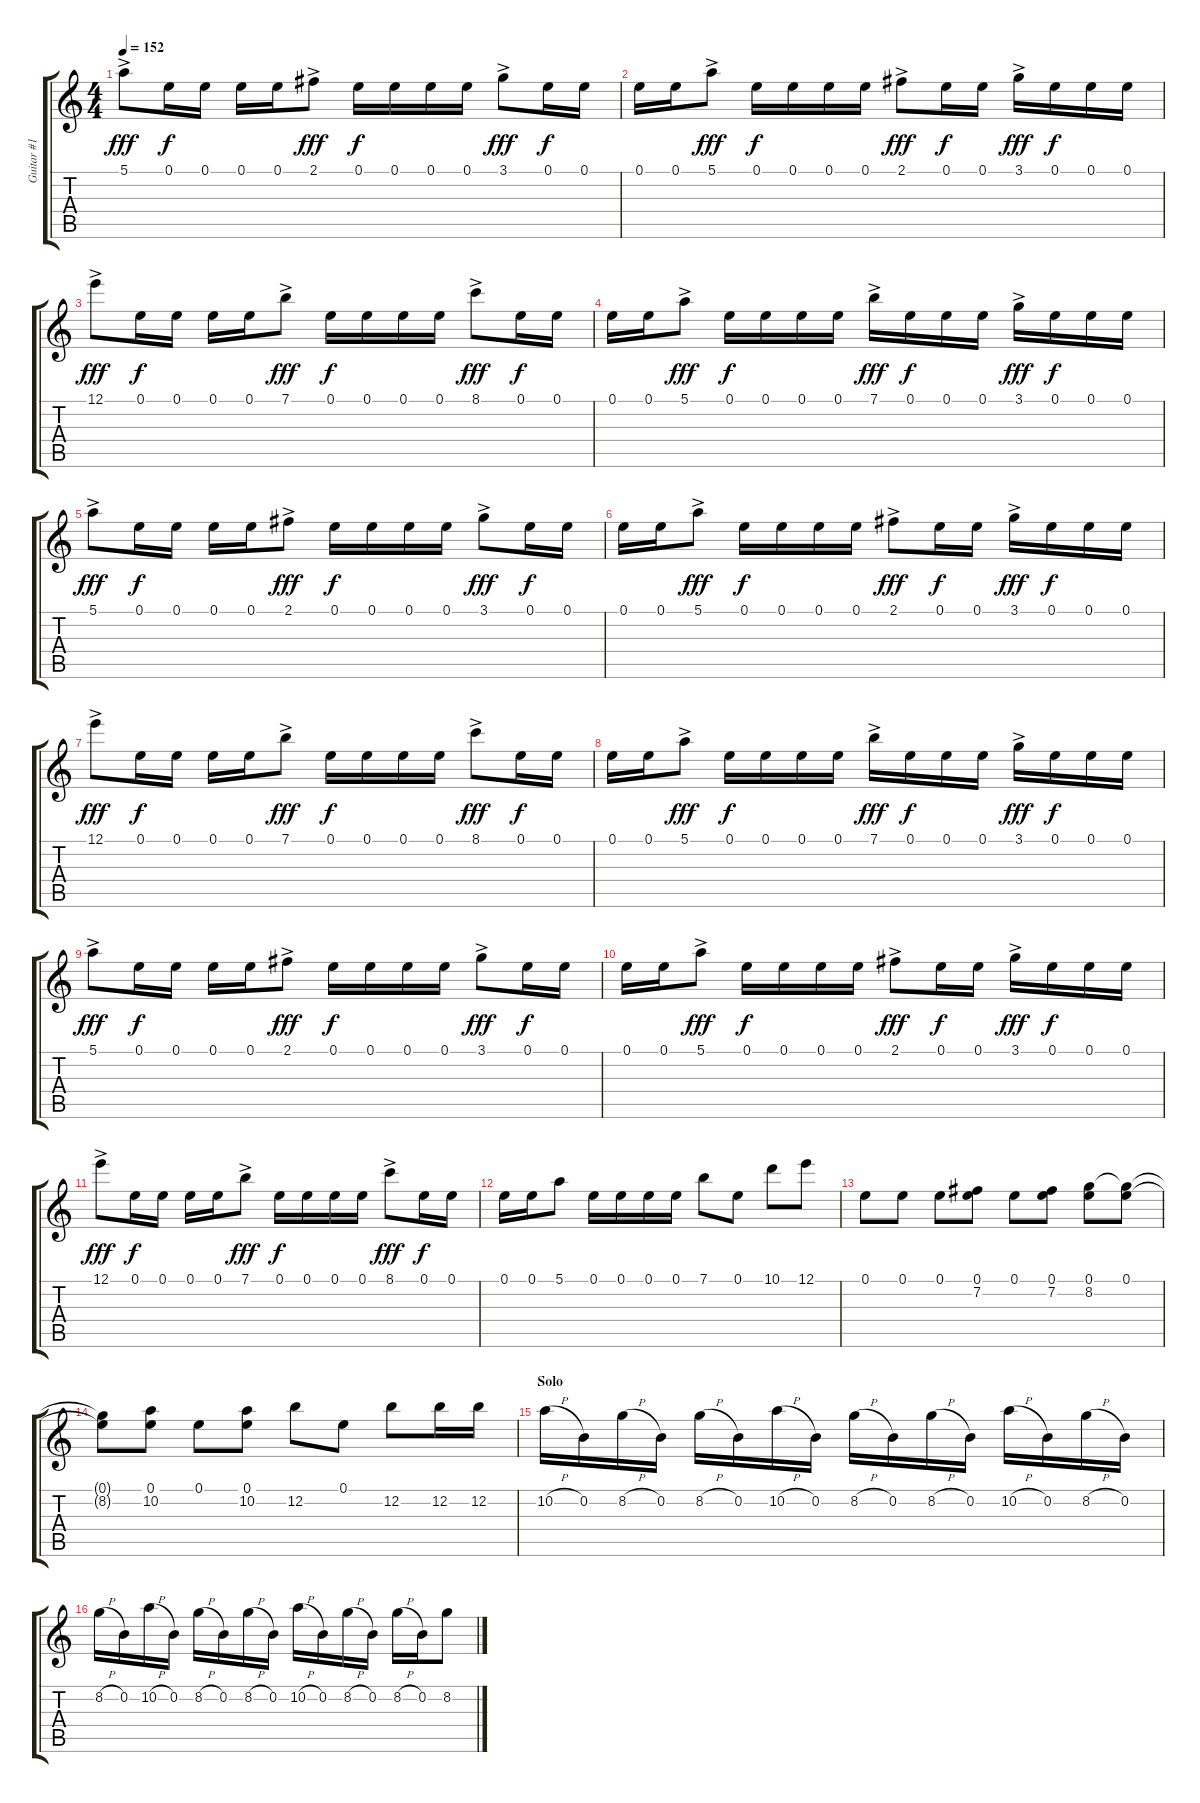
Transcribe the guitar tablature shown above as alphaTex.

\track ("Guitar #1 - Lead" "Guitar #1 ") {instrument overdrivenguitar}
\staff {score tabs}
\tuning (E4 B3 G3 D3 A2 E2) {hide}
\ts (4 4)
\tempo 152
\clef g2
\ks c
5.1{ac}.8{dy fff} 0.1.16{dy f} 0.1.16 0.1.16 0.1.16 2.1{ac}.8{dy fff} 0.1.16{dy f} 0.1.16 0.1.16 0.1.16 3.1{ac}.8{dy fff} 0.1.16{dy f} 0.1.16 |
0.1.16 0.1.16 5.1{ac}.8{dy fff} 0.1.16{dy f} 0.1.16 0.1.16 0.1.16 2.1{ac}.8{dy fff} 0.1.16{dy f} 0.1.16 3.1{ac}.16{dy fff} 0.1.16{dy f} 0.1.16 0.1.16 |
12.1{ac}.8{dy fff} 0.1.16{dy f} 0.1.16 0.1.16 0.1.16 7.1{ac}.8{dy fff} 0.1.16{dy f} 0.1.16 0.1.16 0.1.16 8.1{ac}.8{dy fff} 0.1.16{dy f} 0.1.16 |
0.1.16 0.1.16 5.1{ac}.8{dy fff} 0.1.16{dy f} 0.1.16 0.1.16 0.1.16 7.1{ac}.16{dy fff} 0.1.16{dy f} 0.1.16 0.1.16 3.1{ac}.16{dy fff} 0.1.16{dy f} 0.1.16 0.1.16 |
5.1{ac}.8{dy fff} 0.1.16{dy f} 0.1.16 0.1.16 0.1.16 2.1{ac}.8{dy fff} 0.1.16{dy f} 0.1.16 0.1.16 0.1.16 3.1{ac}.8{dy fff} 0.1.16{dy f} 0.1.16 |
0.1.16 0.1.16 5.1{ac}.8{dy fff} 0.1.16{dy f} 0.1.16 0.1.16 0.1.16 2.1{ac}.8{dy fff} 0.1.16{dy f} 0.1.16 3.1{ac}.16{dy fff} 0.1.16{dy f} 0.1.16 0.1.16 |
12.1{ac}.8{dy fff} 0.1.16{dy f} 0.1.16 0.1.16 0.1.16 7.1{ac}.8{dy fff} 0.1.16{dy f} 0.1.16 0.1.16 0.1.16 8.1{ac}.8{dy fff} 0.1.16{dy f} 0.1.16 |
0.1.16 0.1.16 5.1{ac}.8{dy fff} 0.1.16{dy f} 0.1.16 0.1.16 0.1.16 7.1{ac}.16{dy fff} 0.1.16{dy f} 0.1.16 0.1.16 3.1{ac}.16{dy fff} 0.1.16{dy f} 0.1.16 0.1.16 |
5.1{ac}.8{dy fff} 0.1.16{dy f} 0.1.16 0.1.16 0.1.16 2.1{ac}.8{dy fff} 0.1.16{dy f} 0.1.16 0.1.16 0.1.16 3.1{ac}.8{dy fff} 0.1.16{dy f} 0.1.16 |
0.1.16 0.1.16 5.1{ac}.8{dy fff} 0.1.16{dy f} 0.1.16 0.1.16 0.1.16 2.1{ac}.8{dy fff} 0.1.16{dy f} 0.1.16 3.1{ac}.16{dy fff} 0.1.16{dy f} 0.1.16 0.1.16 |
12.1{ac}.8{dy fff} 0.1.16{dy f} 0.1.16 0.1.16 0.1.16 7.1{ac}.8{dy fff} 0.1.16{dy f} 0.1.16 0.1.16 0.1.16 8.1{ac}.8{dy fff} 0.1.16{dy f} 0.1.16 |
0.1.16 0.1.16 5.1.8 0.1.16 0.1.16 0.1.16 0.1.16 7.1.8 0.1.8 10.1.8 12.1.8 |
0.1.8 0.1.8 0.1.8 (0.1 7.2).8 0.1.8 (0.1 7.2).8 (0.1 8.2).8 (0.1 8.2{t}).8 |
(0.1{t} 8.2{t}).8 (0.1 10.2).8 0.1.8 (0.1 10.2).8 12.2.8 0.1.8 12.2.8 12.2.16 12.2.16 |
\section ("" "Solo")
10.2{h}.16 0.2.16 8.2{h}.16 0.2.16 8.2{h}.16 0.2.16 10.2{h}.16 0.2.16 8.2{h}.16 0.2.16 8.2{h}.16 0.2.16 10.2{h}.16 0.2.16 8.2{h}.16 0.2.16 |
8.2{h}.16 0.2.16 10.2{h}.16 0.2.16 8.2{h}.16 0.2.16 8.2{h}.16 0.2.16 10.2{h}.16 0.2.16 8.2{h}.16 0.2.16 8.2{h}.16 0.2.16 8.2.8
